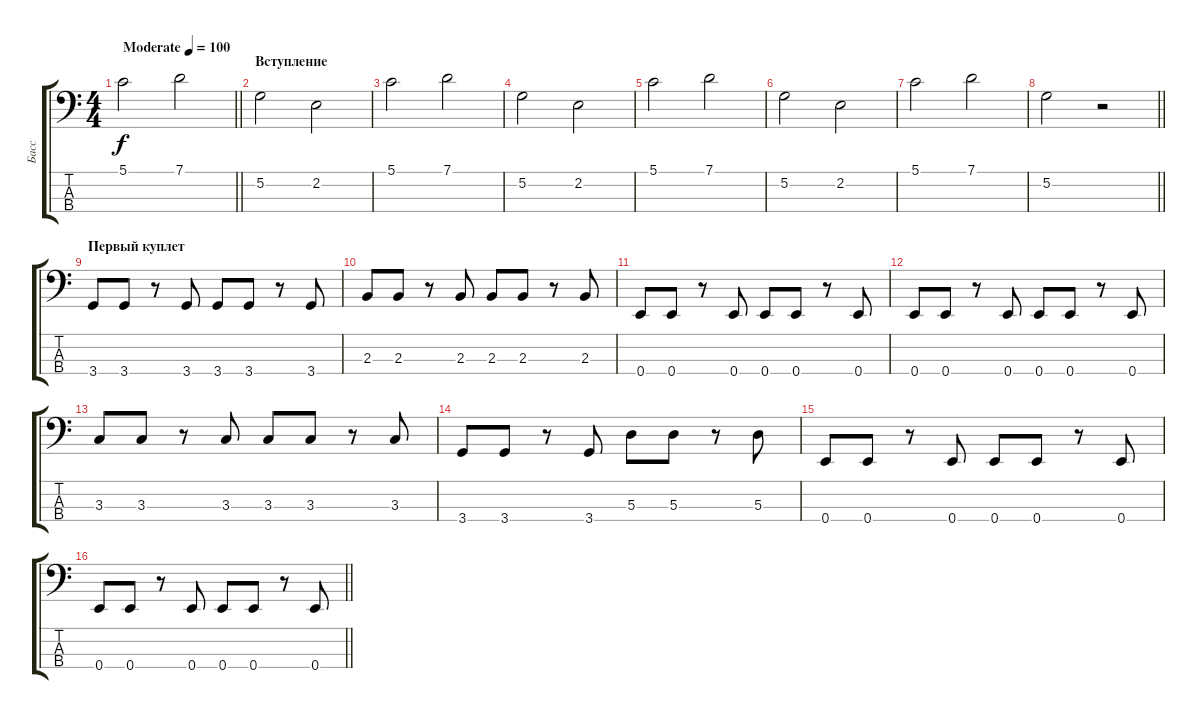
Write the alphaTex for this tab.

\track ("Басс" "Басс") {instrument electricbassfinger}
\staff {score tabs}
\tuning (G2 D2 A1 E1) {hide}
\ts (4 4)
\tempo (100 "Moderate")
\clef f4
\barLineRight lightlight
\ks c
5.1.2{dy f instrument electricbassfinger} 7.1.2 |
\section ("" "Вступление")
5.2.2 2.2.2 |
5.1.2 7.1.2 |
5.2.2 2.2.2 |
5.1.2 7.1.2 |
5.2.2 2.2.2 |
5.1.2 7.1.2 |
\barLineRight lightlight
5.2.2 r.2 |
\section ("" "Первый куплет")
3.4.8 3.4.8 r.8 3.4.8 3.4.8 3.4.8 r.8 3.4.8 |
2.3.8 2.3.8 r.8 2.3.8 2.3.8 2.3.8 r.8 2.3.8 |
0.4.8 0.4.8 r.8 0.4.8 0.4.8 0.4.8 r.8 0.4.8 |
0.4.8 0.4.8 r.8 0.4.8 0.4.8 0.4.8 r.8 0.4.8 |
3.3.8 3.3.8 r.8 3.3.8 3.3.8 3.3.8 r.8 3.3.8 |
3.4.8 3.4.8 r.8 3.4.8 5.3.8 5.3.8 r.8 5.3.8 |
0.4.8 0.4.8 r.8 0.4.8 0.4.8 0.4.8 r.8 0.4.8 |
\barLineRight lightlight
0.4.8 0.4.8 r.8 0.4.8 0.4.8 0.4.8 r.8 0.4.8
